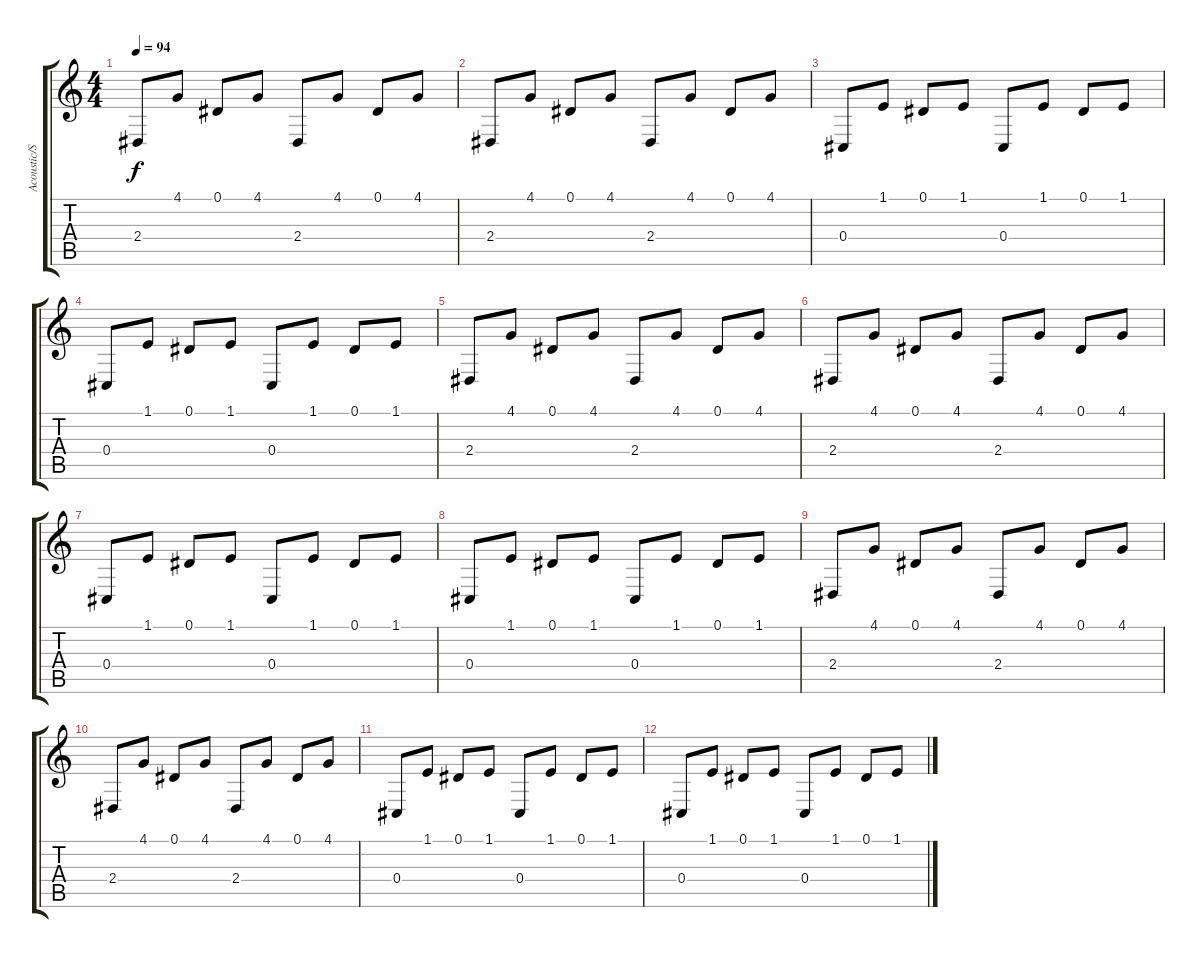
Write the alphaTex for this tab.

\track ("Acoustic/Sitar" "Acoustic/S") {instrument sitar}
\staff {score tabs}
\tuning (Eb4 Bb3 Gb3 Db3 Ab2 Eb2) {hide}
\ts (4 4)
\tempo 94
\clef g2
\ks c
2.4.8{dy f} 4.1.8 0.1.8 4.1.8 2.4.8 4.1.8 0.1.8 4.1.8 |
2.4.8 4.1.8 0.1.8 4.1.8 2.4.8 4.1.8 0.1.8 4.1.8 |
0.4.8 1.1.8 0.1.8 1.1.8 0.4.8 1.1.8 0.1.8 1.1.8 |
0.4.8 1.1.8 0.1.8 1.1.8 0.4.8 1.1.8 0.1.8 1.1.8 |
2.4.8 4.1.8 0.1.8 4.1.8 2.4.8 4.1.8 0.1.8 4.1.8 |
2.4.8 4.1.8 0.1.8 4.1.8 2.4.8 4.1.8 0.1.8 4.1.8 |
0.4.8 1.1.8 0.1.8 1.1.8 0.4.8 1.1.8 0.1.8 1.1.8 |
0.4.8 1.1.8 0.1.8 1.1.8 0.4.8 1.1.8 0.1.8 1.1.8 |
2.4.8 4.1.8 0.1.8 4.1.8 2.4.8 4.1.8 0.1.8 4.1.8 |
2.4.8 4.1.8 0.1.8 4.1.8 2.4.8 4.1.8 0.1.8 4.1.8 |
0.4.8 1.1.8 0.1.8 1.1.8 0.4.8 1.1.8 0.1.8 1.1.8 |
0.4.8 1.1.8 0.1.8 1.1.8 0.4.8 1.1.8 0.1.8 1.1.8
